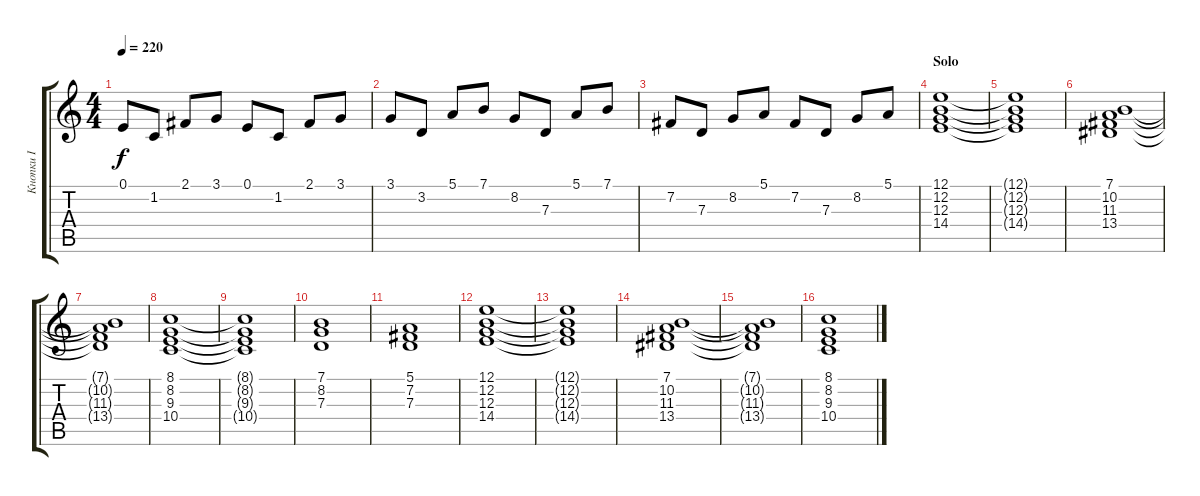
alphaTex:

\track ("Кнопки I" "Кнопки I") {instrument stringensemble1}
\staff {score tabs}
\tuning (E4 B3 G3 D3 A2 E2) {hide}
\ts (4 4)
\tempo 220
\clef g2
\ks c
0.1.8{dy f} 1.2.8 2.1.8 3.1.8 0.1.8 1.2.8 2.1.8 3.1.8 |
3.1.8 3.2.8 5.1.8 7.1.8 8.2.8 7.3.8 5.1.8 7.1.8 |
7.2.8 7.3.8 8.2.8 5.1.8 7.2.8 7.3.8 8.2.8 5.1.8 |
\section ("" "Solo")
(12.1 12.2 12.3 14.4).1 |
(12.1{t} 12.2{t} 12.3{t} 14.4{t}).1 |
(7.1 10.2 11.3 13.4).1 |
(7.1{t} 10.2{t} 11.3{t} 13.4{t}).1 |
(8.1 8.2 9.3 10.4).1 |
(8.1{t} 8.2{t} 9.3{t} 10.4{t}).1 |
(7.1 8.2 7.3).1 |
(5.1 7.2 7.3).1 |
(12.1 12.2 12.3 14.4).1 |
(12.1{t} 12.2{t} 12.3{t} 14.4{t}).1 |
(7.1 10.2 11.3 13.4).1 |
(7.1{t} 10.2{t} 11.3{t} 13.4{t}).1 |
(8.1 8.2 9.3 10.4).1
